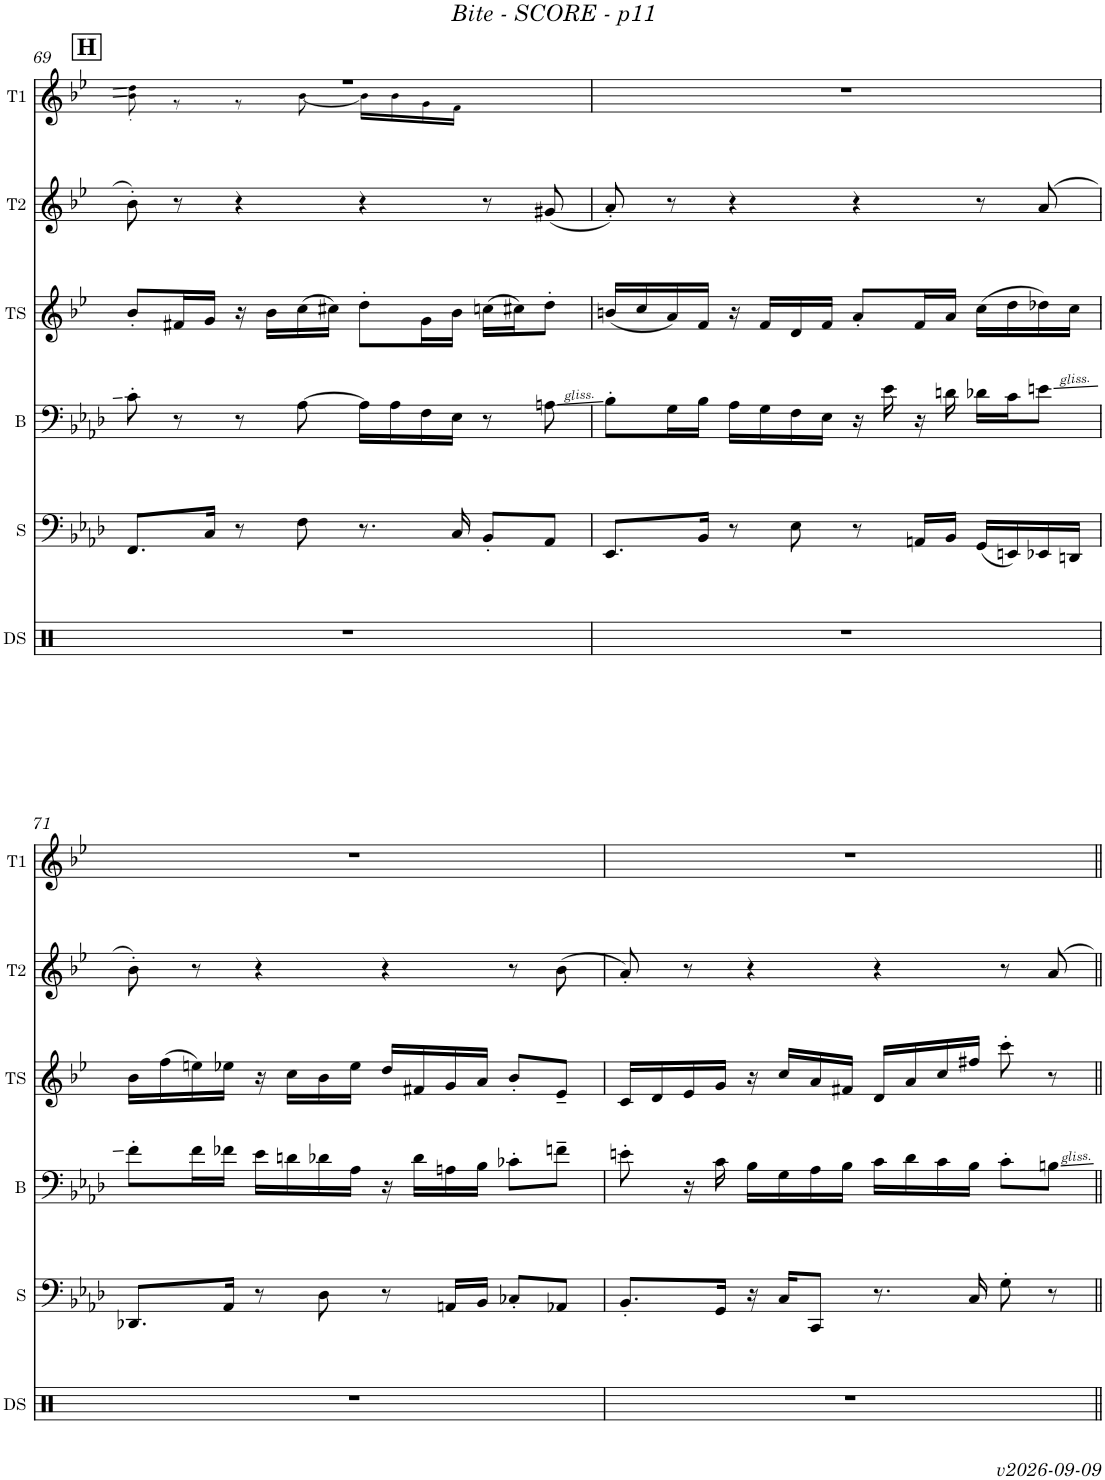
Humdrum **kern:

**kern	**kern	**kern	**kern	**kern	**kern
*part6	*part5	*part4	*part3	*part2	*part1
*staff6	*staff5	*staff4	*staff3	*staff2	*staff1
*I"Drumset	*I"Sousa	*I"Trombone	*I"Tenor Sax	*I"Trumpet 2	*I"Trumpet 1
*I'DS	*I'S	*	*I'TS	*I'T2	*I'T1
!!LO:PB:g=z
*clefX	*clefF4	*clefF4	*clefG2	*clefG2	*clefG2
*	*	*	*Trd8c14	*Trd1c2	*Trd1c2
*k[]	*k[b-e-a-d-]	*k[b-e-a-d-]	*k[b-e-]	*k[b-e-]	*k[b-e-]
*M4/4	*M4/4	*M4/4	*M4/4	*M4/4	*M4/4
!!LO:REH:place=s1:a:B:cj:fs=14:t=H
=69	=69	=69	=69	=69	=69
*	*	*	*	*	*^
1r	8.FF/L	8c'\	8b-'/L	8b-'\	1r	8b-\' 8dd\'
.	.	8r	16f#X/L	8r	.	8r
.	16C/Jk	.	16g/JJ	.	.	.
.	8r	8r	16r	4r	.	8r
.	.	.	16b-\LL	.	.	.
.	8F\	[8A-\	(16cc\	.	.	8b-\
.	.	.	16cc#X\JJ)	.	.	.
.	8.r	16A-\LL]	8dd'\L	4r	.	16b-\LL
.	.	16A-\	.	.	.	16b-\
.	.	16F\	16g\L	.	.	16g\
.	16C/	16E-\JJ	16b-\JJ	.	.	16f\JJ
.	8BB-'/L	8r	(16ccn\LL	8r	.	4ryy
.	.	.	16cc#X\J)	.	.	.
.	8AA-/J	8An\	8dd'\J	(8g#X/	.	.
*	*	*	*	*	*v	*v
=70	=70	=70	=70	=70	=70
1r	8.EE-/L	8B-'\L	(16bn/LL	8a'/)	1r
.	.	.	16cc/	.	.
.	.	16G\L	16a/)	8r	.
.	16BB-/Jk	16B-\JJ	16f/JJ	.	.
.	8r	16A-\LL	16r	4r	.
.	.	16G\	16f/LL	.	.
.	8E-\	16F\	16d/	.	.
.	.	16E-\JJ	16f/JJ	.	.
.	8r	16r	8a'/L	4r	.
.	.	16e-\	.	.	.
.	16AAn/LL	16r	16f/L	.	.
.	16BB-/JJ	16dn\	16a/JJ	.	.
.	(16GG/LL	16d-X\LL	(16cc\LL	8r	.
.	16EEn/)	16c\J	16dd\	.	.
.	16EE-X/	8en\J	16dd-X\)	(8a/	.
.	16DDn/JJ	.	16cc\JJ	.	.
!!LO:LB:g=z
=71	=71	=71	=71	=71	=71
1r	8.DD-X/L	8f'\L	16b-\LL	8b-'\)	1r
.	.	.	(16ff\	.	.
.	.	16f\L	16een\)	8r	.
.	16AA-/Jk	16f-X\JJ	16ee-X\JJ	.	.
.	8r	16e-\LL	16r	4r	.
.	.	16dn\	16cc\LL	.	.
.	8D-\	16d-X\	16b-\	.	.
.	.	16A-\JJ	16ee-\JJ	.	.
.	8r	16r	16dd/LL	4r	.
.	.	16d-\LL	16f#X/	.	.
.	16AAn/LL	16An\	16g/	.	.
.	16BB-/JJ	16B-\JJ	16a/JJ	.	.
.	8C-X'/L	8c-X'\L	8b-'/L	8r	.
.	8AA-X/J	8fn~\J	8e-~/J	(8b-\	.
=72	=72	=72	=72	=72	=72
1r	8.BB-'/L	8en'\	16c/LL	8a'/)	1r
.	.	.	16d/	.	.
.	.	16r	16e-/	8r	.
.	16GG/Jk	16c\	16g/JJ	.	.
.	16r	16B-\LL	16r	4r	.
.	16C/KL	16G\	16cc/LL	.	.
.	8CC/J	16A-\	16a/	.	.
.	.	16B-\JJ	16f#X/JJ	.	.
.	8.r	16c\LL	16d/LL	4r	.
.	.	16d-\	16a/	.	.
.	.	16c\	16cc/	.	.
.	16C/	16B-\JJ	16ff#X/JJ	.	.
.	8G'\	8c'\L	8ccc'\	8r	.
.	8r	8Bn\J	8r	8a/	.
=||	=||	=||	=||	=||	=||
*-	*-	*-	*-	*-	*-
